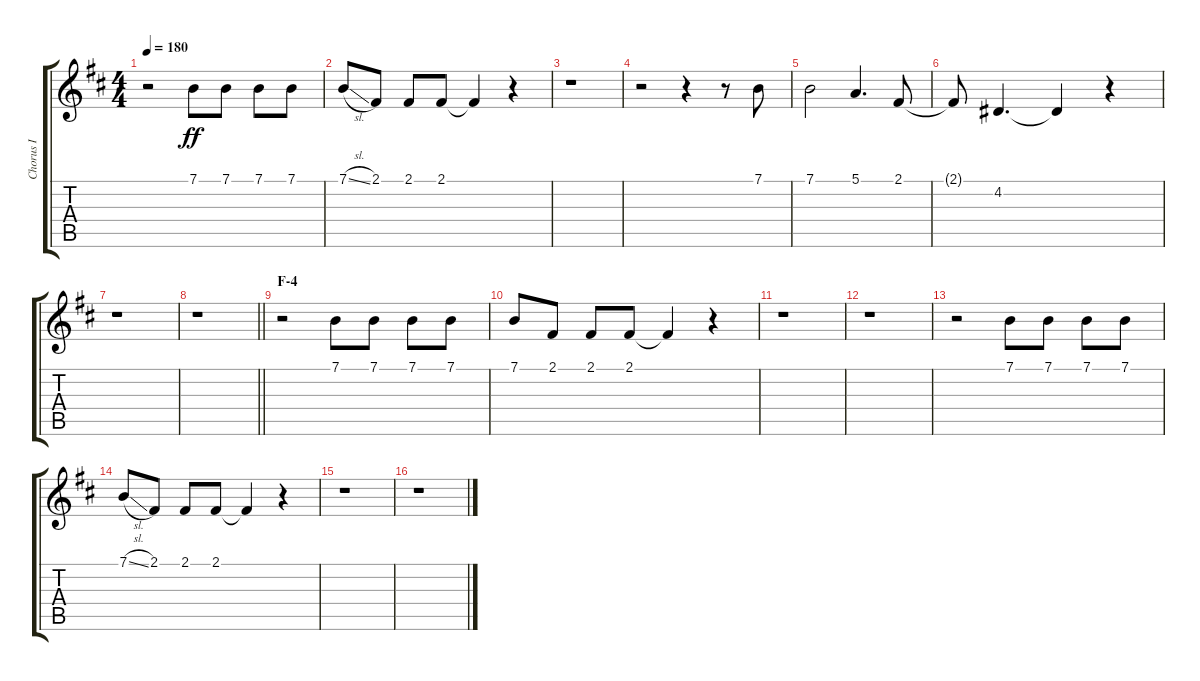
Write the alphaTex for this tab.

\track ("Chorus I" "Chorus I") {instrument voiceoohs}
\staff {score tabs}
\tuning (E4 B3 G3 D3 A2 E2) {hide}
\ts (4 4)
\tempo 180
\clef g2
\ks d
r.2{dy ff} 7.1.8 7.1.8 7.1.8 7.1.8 |
7.1{sl}.8 2.1.8 2.1.8 2.1.8 2.1{t}.4 r.4 |
r.1 |
r.2 r.4 r.8 7.1.8 |
7.1.2 5.1.4{d} 2.1.8 |
2.1{t}.8 4.2.4{d} 4.2{t}.4 r.4 |
r.1 |
\barLineRight lightlight
r.1 |
\section ("" "F-4")
r.2 7.1.8 7.1.8 7.1.8 7.1.8 |
7.1.8 2.1.8 2.1.8 2.1.8 2.1{t}.4 r.4 |
r.1 |
r.1 |
r.2 7.1.8 7.1.8 7.1.8 7.1.8 |
7.1{sl}.8 2.1.8 2.1.8 2.1.8 2.1{t}.4 r.4 |
r.1 |
r.1
